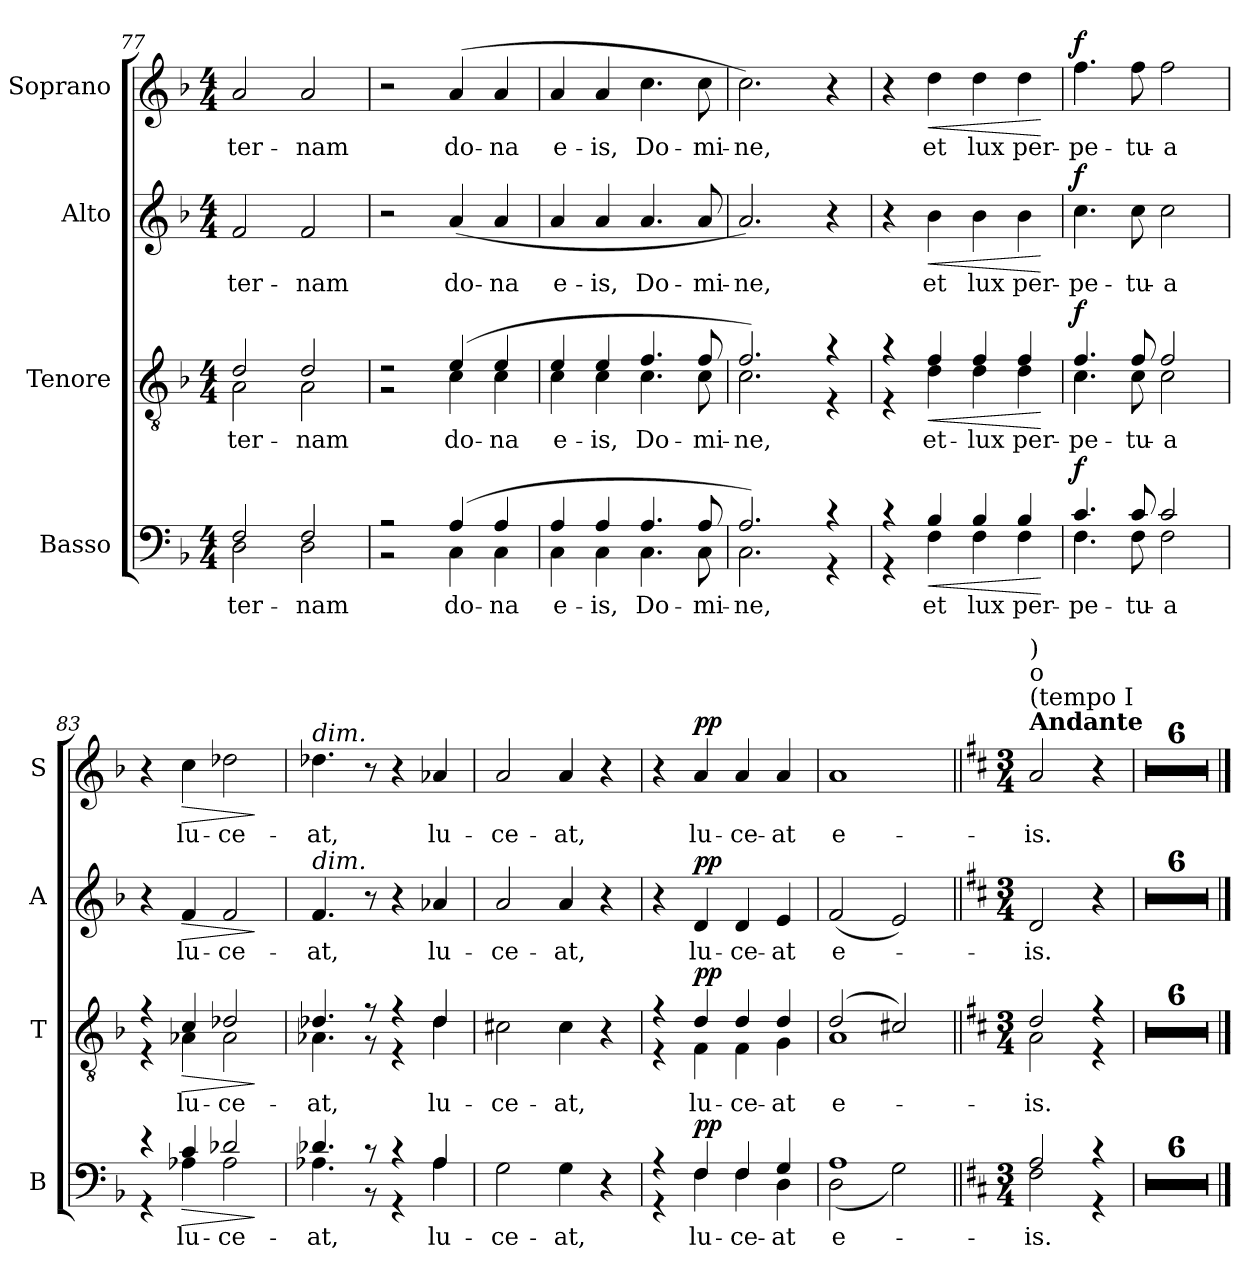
**kern	**text	**dynam	**kern	**text	**dynam	**kern	**text	**dynam	**kern	**text	**dynam
*part4	*part4	*part4	*part3	*part3	*part3	*part2	*part2	*part2	*part1	*part1	*part1
*staff4	*staff4	*staff4	*staff3	*staff3	*staff3	*staff2	*staff2	*staff2	*staff1	*staff1	*staff1
*I"Basso	*	*	*I"Tenore	*	*	*I"Alto	*	*	*I"Soprano	*	*
*I'B	*	*	*I'T	*	*	*I'A	*	*	*I'S	*	*
*clefF4	*	*	*clefGv2	*	*	*clefG2	*	*	*clefG2	*	*
*k[b-]	*	*	*k[b-]	*	*	*k[b-]	*	*	*k[b-]	*	*
*d:	*	*	*d:	*	*	*d:	*	*	*d:	*	*
*M4/4	*	*	*M4/4	*	*	*M4/4	*	*	*M4/4	*	*
=77	=77	=77	=77	=77	=77	=77	=77	=77	=77	=77	=77
!	!LO:LY:b	!	!	!LO:LY:b	!	!	!LO:LY:b	!	!	!LO:LY:b	!
*^	*	*	*^	*	*	*	*	*	*	*	*
2F/	2D\	-ter-	.	2d/	2A\	-ter-	.	2f/	-ter-	.	2a/	-ter-	.
!	!	!LO:LY:b	!	!	!	!LO:LY:b	!	!	!LO:LY:b	!	!	!LO:LY:b	!
2F/	2D\	-nam	.	2d/	2A\	-nam	.	2f/	-nam	.	2a/	-nam	.
=78	=78	=78	=78	=78	=78	=78	=78	=78	=78	=78	=78	=78	=78
2r	2r	.	.	2r	2r	.	.	2r	.	.	2r	.	.
!	!	!LO:LY:b	!	!	!	!LO:LY:b	!	!	!LO:LY:b	!	!	!LO:LY:b	!
(>4A/	4C\	do-	.	(>4e/	4c\	do-	.	(>4a/	do-	.	(>4a/	do-	.
!	!	!LO:LY:b	!	!	!	!LO:LY:b	!	!	!LO:LY:b	!	!	!LO:LY:b	!
4A/	4C\	-na	.	4e/	4c\	-na	.	4a/	-na	.	4a/	-na	.
!!LO:LB:g=z
=79	=79	=79	=79	=79	=79	=79	=79	=79	=79	=79	=79	=79	=79
!	!	!LO:LY:b	!	!	!	!LO:LY:b	!	!	!LO:LY:b	!	!	!LO:LY:b	!
4A/	4C\	e-	.	4e/	4c\	e-	.	4a/	e-	.	4a/	e-	.
!	!	!LO:LY:b	!	!	!	!LO:LY:b	!	!	!LO:LY:b	!	!	!LO:LY:b	!
4A/	4C\	-is,	.	4e/	4c\	-is,	.	4a/	-is,	.	4a/	-is,	.
!	!	!LO:LY:b	!	!	!	!LO:LY:b	!	!	!LO:LY:b	!	!	!LO:LY:b	!
4.A/	4.C\	Do-	.	4.f/	4.c\	Do-	.	4.a/	Do-	.	4.cc\	Do-	.
!	!	!LO:LY:b	!	!	!	!LO:LY:b	!	!	!LO:LY:b	!	!	!LO:LY:b	!
8A/	8C\	-mi-	.	8f/	8c\	-mi-	.	8a/	-mi-	.	8cc\	-mi-	.
=80	=80	=80	=80	=80	=80	=80	=80	=80	=80	=80	=80	=80	=80
!	!	!LO:LY:b	!	!	!	!LO:LY:b	!	!	!LO:LY:b	!	!	!LO:LY:b	!
2.A/)	2.C\	-ne,	.	2.f/)	2.c\	-ne,	.	2.a/)	-ne,	.	2.cc\)	-ne,	.
4r	4r	.	.	4r	4r	.	.	4r	.	.	4r	.	.
=81	=81	=81	=81	=81	=81	=81	=81	=81	=81	=81	=81	=81	=81
4r	4r	.	.	4r	4r	.	.	4r	.	.	4r	.	.
!	!	!LO:LY:b	!LO:HP:b	!	!	!LO:LY:b	!LO:HP:b	!	!LO:LY:b	!LO:HP:b	!	!LO:LY:b	!LO:HP:b
4B-/	4F\	et	<	4f/	4d\	et-	<	4b-\	et	<	4dd\	et	<
!	!	!LO:LY:b	!	!	!	!LO:LY:b	!	!	!LO:LY:b	!	!	!LO:LY:b	!
4B-/	4F\	lux	.	4f/	4d\	-lux	.	4b-\	lux	.	4dd\	lux	.
!	!	!LO:LY:b	!	!	!	!LO:LY:b	!	!	!LO:LY:b	!	!	!LO:LY:b	!
4B-/	4F\	per-	.	4f/	4d\	per-	.	4b-\	per-	.	4dd\	per-	.
*v	*v	*	*	*	*	*	*	*	*	*	*	*	*
*	*	*	*v	*v	*	*	*	*	*	*	*	*
.	.	[	.	.	[	.	.	[	.	.	[
=82	=82	=82	=82	=82	=82	=82	=82	=82	=82	=82	=82
!	!LO:LY:b	!LO:DY:a	!	!LO:LY:b	!LO:DY:a	!	!LO:LY:b	!LO:DY:a	!	!LO:LY:b	!LO:DY:a
*^	*	*	*^	*	*	*	*	*	*	*	*
4.c/	4.F\	-pe-	f	4.f/	4.c\	-pe-	f	4.cc\	-pe-	f	4.ff\	-pe-	f
!	!	!LO:LY:b	!	!	!	!LO:LY:b	!	!	!LO:LY:b	!	!	!LO:LY:b	!
8c/	8F\	-tu-	.	8f/	8c\	-tu-	.	8cc\	-tu-	.	8ff\	-tu-	.
!	!	!LO:LY:b	!	!	!	!LO:LY:b	!	!	!LO:LY:b	!	!	!LO:LY:b	!
2c/	2F\	-a	.	2f/	2c\	-a	.	2cc\	-a	.	2ff\	-a	.
=83	=83	=83	=83	=83	=83	=83	=83	=83	=83	=83	=83	=83	=83
4r	4r	.	.	4r	4r	.	.	4r	.	.	4r	.	.
!	!	!LO:LY:b	!LO:HP:b	!	!	!LO:LY:b	!LO:HP:b	!	!LO:LY:b	!LO:HP:b	!	!LO:LY:b	!LO:HP:b
4c/	4A-X\	lu-	>	4c/	4A-X\	lu-	>	4f/	lu-	>	4cc\	lu-	>
!	!	!LO:LY:b	!	!	!	!LO:LY:b	!	!	!LO:LY:b	!	!	!LO:LY:b	!
2d-X/	2A-\	-ce-	.	2d-X/	2A-\	-ce-	.	2f/	-ce-	.	2dd-X\	-ce-	.
*v	*v	*	*	*	*	*	*	*	*	*	*	*	*
*	*	*	*v	*v	*	*	*	*	*	*	*	*
.	.	]	.	.	]	.	.	]	.	.	]
=84	=84	=84	=84	=84	=84	=84	=84	=84	=84	=84	=84
!	!	!	!	!	!	!	!	!	!LO:TX:a:i:t=dim.	!	!
!	!	!	!	!	!	!LO:TX:a:i:t=dim.	!	!	!	!	!
!	!	!	!LO:TX:a:i:t=dim.	!	!	!	!	!	!	!	!
!LO:TX:a:i:t=dim.	!	!	!	!	!	!	!	!	!	!	!
!	!LO:LY:b	!	!	!LO:LY:b	!	!	!LO:LY:b	!	!	!LO:LY:b	!
*^	*	*	*^	*	*	*	*	*	*	*	*
4.d-X/	4.A-X\	-at,	.	4.d-X/	4.A-X\	-at,	.	4.f/	-at,	.	4.dd-X\	-at,	.
8r	8r	.	.	8r	8r	.	.	8r	.	.	8r	.	.
4r	4r	.	.	4r	4r	.	.	4r	.	.	4r	.	.
!	!	!LO:LY:b	!	!	!	!LO:LY:b	!	!	!LO:LY:b	!	!	!LO:LY:b	!
4A-/	4A-\	lu-	.	4d-/	4d-\	lu-	.	4a-X/	lu-	.	4a-X/	lu-	.
!!LO:LB:g=z
=85	=85	=85	=85	=85	=85	=85	=85	=85	=85	=85	=85	=85	=85
!	!	!LO:LY:b	!	!	!	!LO:LY:b	!	!	!LO:LY:b	!	!	!LO:LY:b	!
*v	*v	*	*	*	*	*	*	*	*	*	*	*	*
*	*	*	*v	*v	*	*	*	*	*	*	*	*
2G\	-ce-	.	2c#X\	-ce-	.	2a/	-ce-	.	2a/	-ce-	.
!	!LO:LY:b	!	!	!LO:LY:b	!	!	!LO:LY:b	!	!	!LO:LY:b	!
4G\	-at,	.	4c#\	-at,	.	4a/	-at,	.	4a/	-at,	.
4r	.	.	4r	.	.	4r	.	.	4r	.	.
=86	=86	=86	=86	=86	=86	=86	=86	=86	=86	=86	=86
*^	*	*	*^	*	*	*	*	*	*	*	*
4r	4r	.	.	4r	4r	.	.	4r	.	.	4r	.	.
!	!	!LO:LY:b	!LO:DY:a	!	!	!LO:LY:b	!LO:DY:a	!	!LO:LY:b	!LO:DY:a	!	!LO:LY:b	!LO:DY:a
4F/	4F\	lu-	pp	4d/	4F\	lu-	pp	4d/	lu-	pp	4a/	lu-	pp
!	!	!LO:LY:b	!	!	!	!LO:LY:b	!	!	!LO:LY:b	!	!	!LO:LY:b	!
4F/	4F\	-ce-	.	4d/	4F\	-ce-	.	4d/	-ce-	.	4a/	-ce-	.
!	!	!LO:LY:b	!	!	!	!LO:LY:b	!	!	!LO:LY:b	!	!	!LO:LY:b	!
4G/	4D\	-at	.	4d/	4G\	-at	.	4e/	-at	.	4a/	-at	.
=87	=87	=87	=87	=87	=87	=87	=87	=87	=87	=87	=87	=87	=87
!	!	!LO:LY:b	!	!	!	!LO:LY:b	!	!	!LO:LY:b	!	!	!LO:LY:b	!
1A	(<2D\	e-	.	(>2d/	1A	e-	.	(<2f/	e-	.	1a	e-	.
.	2G\)	.	.	2c#X/)	.	.	.	2e/)	.	.	.	.	.
=88||	=88||	=88||	=88||	=88||	=88||	=88||	=88||	=88||	=88||	=88||	=88||	=88||	=88||
*k[f#c#]	*	*	*	*k[f#c#]	*	*	*	*k[f#c#]	*	*	*k[f#c#]	*	*
*D:	*	*	*	*D:	*	*	*	*D:	*	*	*D:	*	*
*M3/4	*	*	*	*M3/4	*	*	*	*M3/4	*	*	*M3/4	*	*
*	*	*	*	*	*	*	*	*	*	*	*MM72	*	*
!	!	!	!	!	!	!	!	!	!	!	!LO:TX:a:B:t=Andante	!	!
!	!	!	!	!	!	!	!	!	!	!	!LO:TX:a:t=(tempo I	!	!
!	!	!	!	!	!	!	!	!	!	!	!LO:TX:a:t=o	!	!
!	!	!	!	!	!	!	!	!	!	!	!LO:TX:a:t=)	!	!
!	!	!LO:LY:b	!	!	!	!LO:LY:b	!	!	!LO:LY:b	!	!	!LO:LY:b	!
2A/	2F#\	-is.	.	2d/	2A\	-is.	.	2d/	-is.	.	2a/	-is.	.
4r	4r	.	.	4r	4r	.	.	4r	.	.	4r	.	.
*v	*v	*	*	*	*	*	*	*	*	*	*	*	*
*	*	*	*v	*v	*	*	*	*	*	*	*	*
=89	=89	=89	=89	=89	=89	=89	=89	=89	=89	=89	=89
2.r	.	.	2.r	.	.	2.r	.	.	2.r	.	.
=90	=90	=90	=90	=90	=90	=90	=90	=90	=90	=90	=90
2.r	.	.	2.r	.	.	2.r	.	.	2.r	.	.
=91	=91	=91	=91	=91	=91	=91	=91	=91	=91	=91	=91
2.r	.	.	2.r	.	.	2.r	.	.	2.r	.	.
=92	=92	=92	=92	=92	=92	=92	=92	=92	=92	=92	=92
2.r	.	.	2.r	.	.	2.r	.	.	2.r	.	.
=93	=93	=93	=93	=93	=93	=93	=93	=93	=93	=93	=93
2.r	.	.	2.r	.	.	2.r	.	.	2.r	.	.
=94	=94	=94	=94	=94	=94	=94	=94	=94	=94	=94	=94
2.r	.	.	2.r	.	.	2.r	.	.	2.r	.	.
==	==	==	==	==	==	==	==	==	==	==	==
*-	*-	*-	*-	*-	*-	*-	*-	*-	*-	*-	*-
